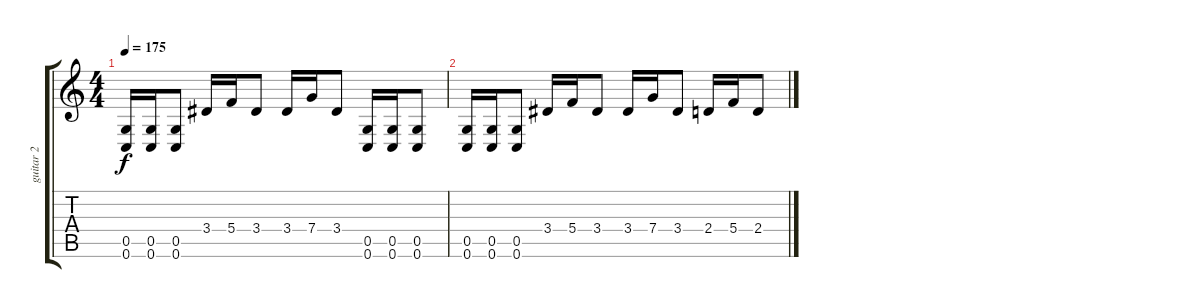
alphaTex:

\track ("guitar 2" "guitar 2") {instrument overdrivenguitar}
\staff {score tabs}
\tuning (D4 A3 F3 C3 G2 C2) {hide}
\ts (4 4)
\tempo 175
\clef g2
\ks c
(0.5 0.6).16{dy f} (0.5 0.6).16 (0.5 0.6).8 3.4.16 5.4.16 3.4.8 3.4.16 7.4.16 3.4.8 (0.5 0.6).16 (0.5 0.6).16 (0.5 0.6).8 |
(0.5 0.6).16 (0.5 0.6).16 (0.5 0.6).8 3.4.16 5.4.16 3.4.8 3.4.16 7.4.16 3.4.8 2.4.16 5.4.16 2.4.8
